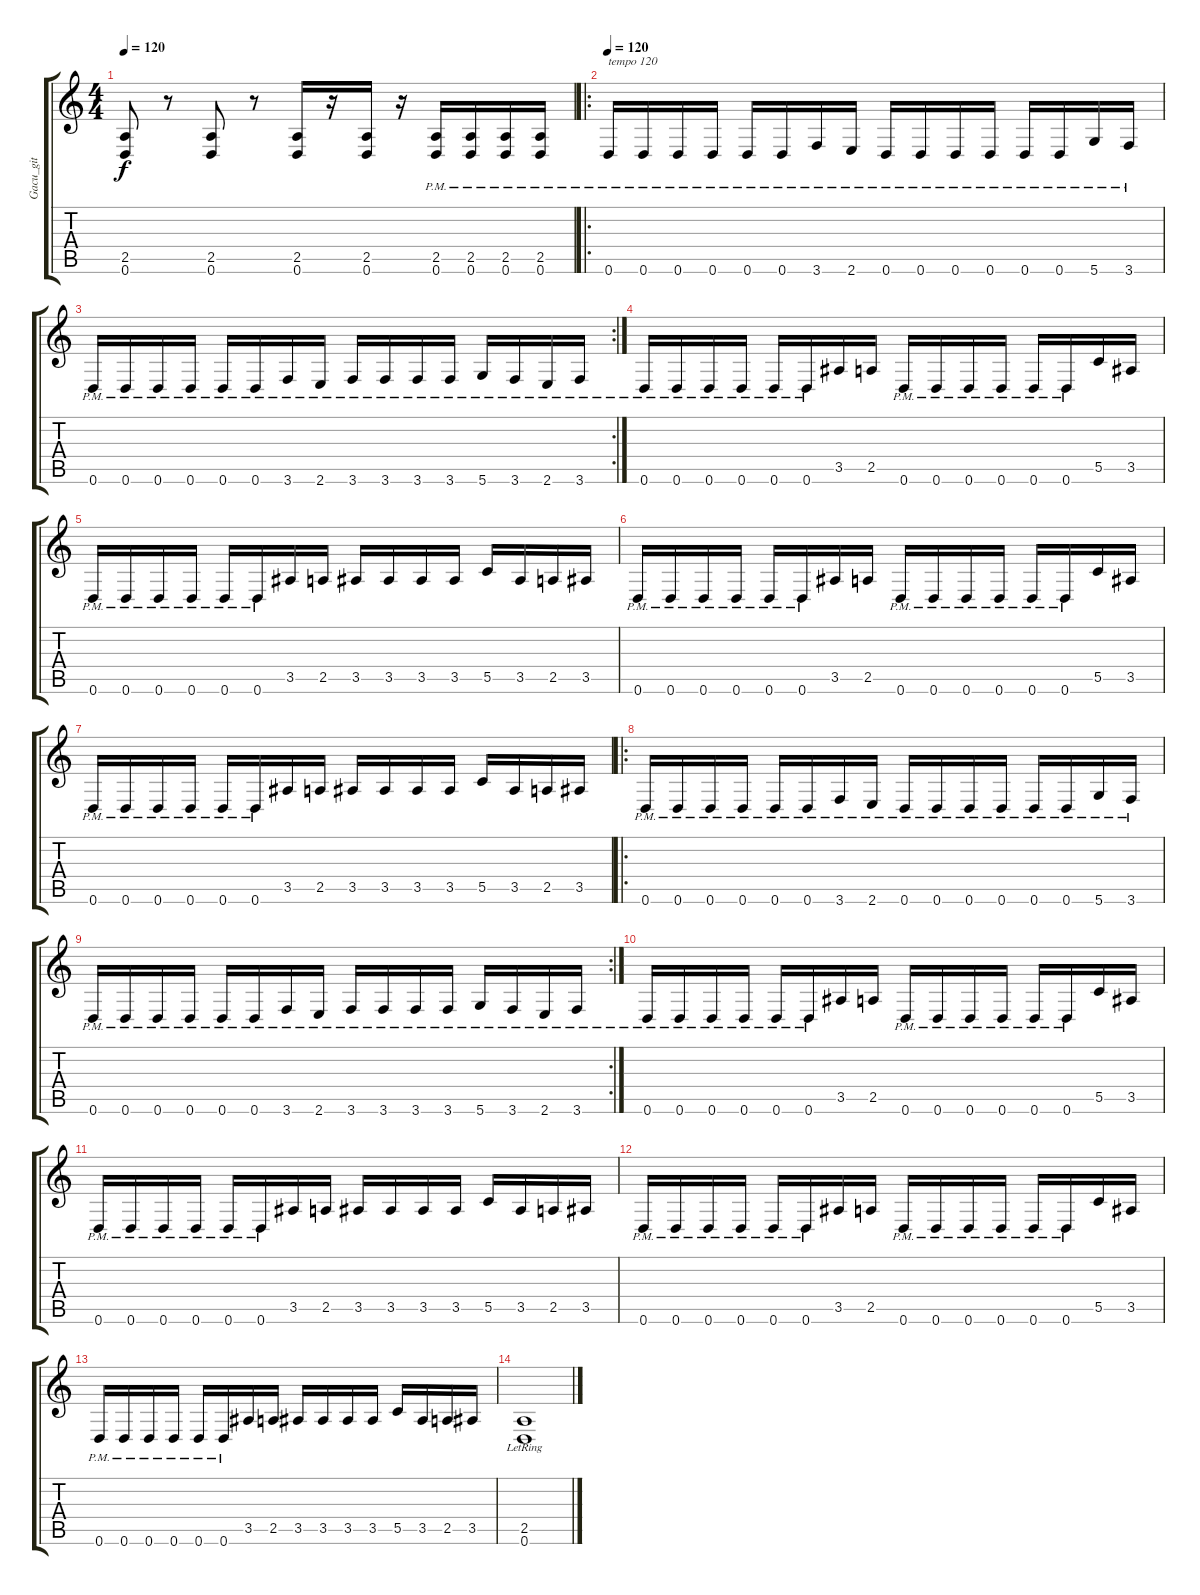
\track ("Gacu_git" "Gacu_git") {instrument distortionguitar}
\staff {score tabs}
\tuning (D4 A3 F3 C3 G2 D2) {hide}
\ts (4 4)
\tempo 120
\clef g2
\ks c
(2.5 0.6).8{dy f} r.8 (2.5 0.6).8 r.8 (2.5 0.6).16 r.16 (2.5 0.6).16 r.16 (2.5 0.6{pm}).16 (2.5 0.6{pm}).16 (2.5 0.6{pm}).16 (2.5 0.6{pm}).16 |
\ro
\tempo 120
0.6{pm}.16{txt "tempo 120"} 0.6{pm}.16 0.6{pm}.16 0.6{pm}.16 0.6{pm}.16 0.6{pm}.16 3.6{pm}.16 2.6{pm}.16 0.6{pm}.16 0.6{pm}.16 0.6{pm}.16 0.6{pm}.16 0.6{pm}.16 0.6{pm}.16 5.6{pm}.16 3.6{pm}.16 |
\rc 2
0.6{pm}.16 0.6{pm}.16 0.6{pm}.16 0.6{pm}.16 0.6{pm}.16 0.6{pm}.16 3.6{pm}.16 2.6{pm}.16 3.6{pm}.16 3.6{pm}.16 3.6{pm}.16 3.6{pm}.16 5.6{pm}.16 3.6{pm}.16 2.6{pm}.16 3.6{pm}.16 |
0.6{pm}.16 0.6{pm}.16 0.6{pm}.16 0.6{pm}.16 0.6{pm}.16 0.6{pm}.16 3.5.16 2.5.16 0.6{pm}.16 0.6{pm}.16 0.6{pm}.16 0.6{pm}.16 0.6{pm}.16 0.6{pm}.16 5.5.16 3.5.16 |
0.6{pm}.16 0.6{pm}.16 0.6{pm}.16 0.6{pm}.16 0.6{pm}.16 0.6{pm}.16 3.5.16 2.5.16 3.5.16 3.5.16 3.5.16 3.5.16 5.5.16 3.5.16 2.5.16 3.5.16 |
0.6{pm}.16 0.6{pm}.16 0.6{pm}.16 0.6{pm}.16 0.6{pm}.16 0.6{pm}.16 3.5.16 2.5.16 0.6{pm}.16 0.6{pm}.16 0.6{pm}.16 0.6{pm}.16 0.6{pm}.16 0.6{pm}.16 5.5.16 3.5.16 |
0.6{pm}.16 0.6{pm}.16 0.6{pm}.16 0.6{pm}.16 0.6{pm}.16 0.6{pm}.16 3.5.16 2.5.16 3.5.16 3.5.16 3.5.16 3.5.16 5.5.16 3.5.16 2.5.16 3.5.16 |
\ro
0.6{pm}.16 0.6{pm}.16 0.6{pm}.16 0.6{pm}.16 0.6{pm}.16 0.6{pm}.16 3.6{pm}.16 2.6{pm}.16 0.6{pm}.16 0.6{pm}.16 0.6{pm}.16 0.6{pm}.16 0.6{pm}.16 0.6{pm}.16 5.6{pm}.16 3.6{pm}.16 |
\rc 2
0.6{pm}.16 0.6{pm}.16 0.6{pm}.16 0.6{pm}.16 0.6{pm}.16 0.6{pm}.16 3.6{pm}.16 2.6{pm}.16 3.6{pm}.16 3.6{pm}.16 3.6{pm}.16 3.6{pm}.16 5.6{pm}.16 3.6{pm}.16 2.6{pm}.16 3.6{pm}.16 |
0.6{pm}.16 0.6{pm}.16 0.6{pm}.16 0.6{pm}.16 0.6{pm}.16 0.6{pm}.16 3.5.16 2.5.16 0.6{pm}.16 0.6{pm}.16 0.6{pm}.16 0.6{pm}.16 0.6{pm}.16 0.6{pm}.16 5.5.16 3.5.16 |
0.6{pm}.16 0.6{pm}.16 0.6{pm}.16 0.6{pm}.16 0.6{pm}.16 0.6{pm}.16 3.5.16 2.5.16 3.5.16 3.5.16 3.5.16 3.5.16 5.5.16 3.5.16 2.5.16 3.5.16 |
0.6{pm}.16 0.6{pm}.16 0.6{pm}.16 0.6{pm}.16 0.6{pm}.16 0.6{pm}.16 3.5.16 2.5.16 0.6{pm}.16 0.6{pm}.16 0.6{pm}.16 0.6{pm}.16 0.6{pm}.16 0.6{pm}.16 5.5.16 3.5.16 |
0.6{pm}.16 0.6{pm}.16 0.6{pm}.16 0.6{pm}.16 0.6{pm}.16 0.6{pm}.16 3.5.16 2.5.16 3.5.16 3.5.16 3.5.16 3.5.16 5.5.16 3.5.16 2.5.16 3.5.16 |
(2.5{lr} 0.6).1
